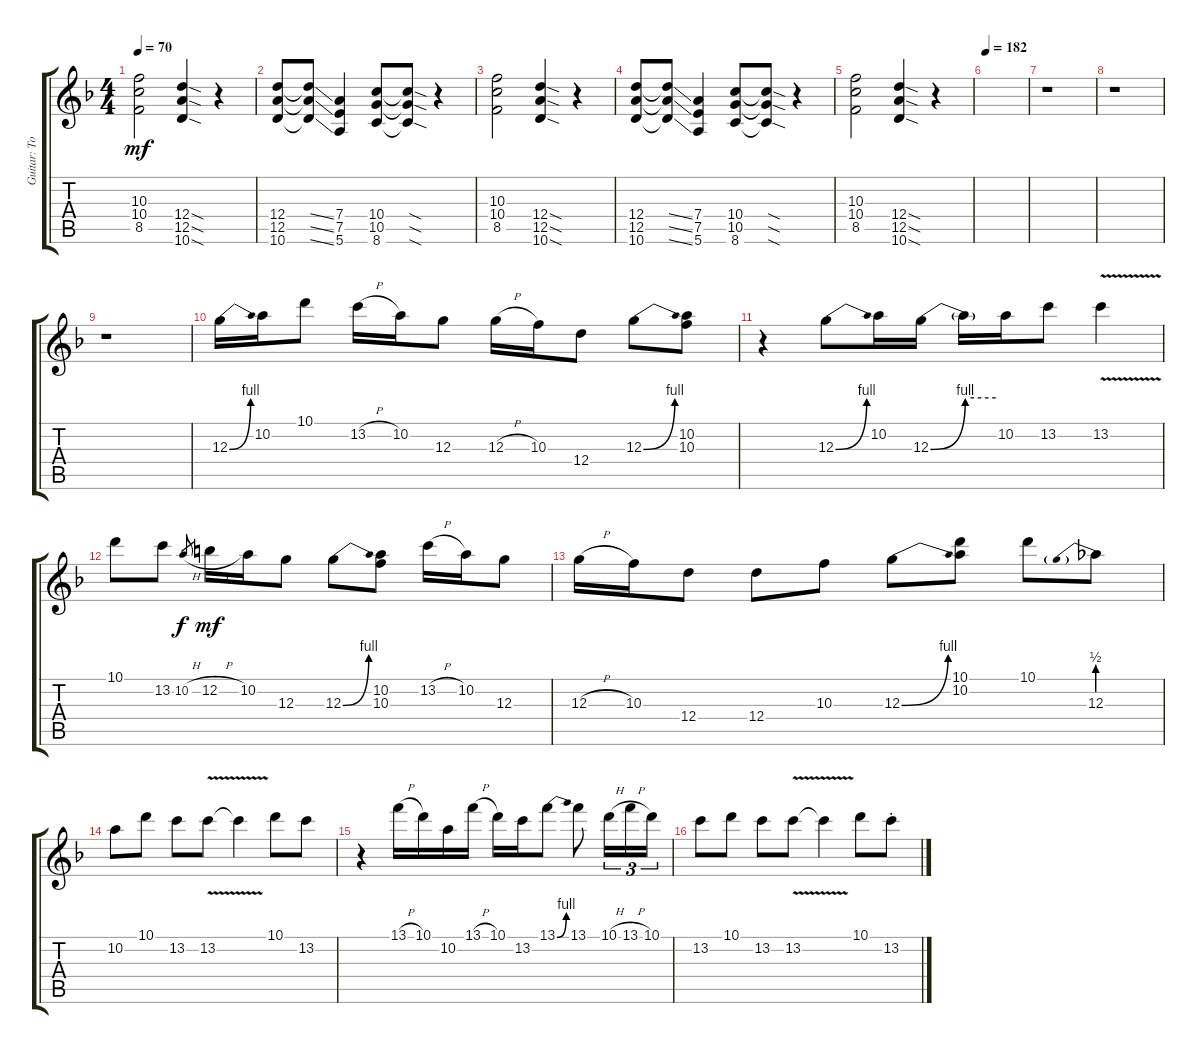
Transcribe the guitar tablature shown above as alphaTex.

\track ("Guitar: Tony" "Guitar: To") {instrument distortionguitar}
\staff {score tabs}
\tuning (E4 B3 G3 D3 A2 E2) {hide}
\ts (4 4)
\tempo 70
\clef g2
\ks f
(10.3 10.4 8.5).2{dy mf} (12.4{sod} 12.5{sod} 10.6{sod}).4 r.4 |
(12.4 12.5 10.6).8 (12.4{ss t} 12.5{ss t} 10.6{ss t}).8 (7.4 7.5 5.6).4 (10.4 10.5 8.6).8 (10.4{sod t} 10.5{sod t} 8.6{sod t}).8 r.4 |
(10.3 10.4 8.5).2 (12.4{sod} 12.5{sod} 10.6{sod}).4 r.4 |
(12.4 12.5 10.6).8 (12.4{ss t} 12.5{ss t} 10.6{ss t}).8 (7.4 7.5 5.6).4 (10.4 10.5 8.6).8 (10.4{sod t} 10.5{sod t} 8.6{sod t}).8 r.4 |
(10.3 10.4 8.5).2 (12.4{sod} 12.5{sod} 10.6{sod}).4 r.4 |
\tempo 182
|
r.1 |
r.1 |
r.1 |
12.3{be (bend 0 0 60 4)}.16 10.2.16 10.1.8 13.2{h}.16 10.2.16 12.3.8 12.3{h}.16 10.3.16 12.4.8 12.3{be (bend 0 0 60 4)}.8 (10.2 10.3).8 |
r.4 12.3{be (bend 0 0 60 4)}.8 10.2.16 12.3{be (bend 0 0 60 4)}.16 12.3{be (hold 0 4 60 4) t}.16 10.2.16 13.2.8 13.2{v}.4 |
10.1.8 13.2.8 10.2{h}.8{gr dy f} 12.2{h}.16{dy mf} 10.2.16 12.3.8 12.3{be (bend 0 0 60 4)}.8 (10.2 10.3).8 13.2{h}.16 10.2.16 12.3.8 |
12.3{h}.16 10.3.16 12.4.8 12.4.8 10.3.8 12.3{be (bend 0 0 60 4)}.8 (10.1 10.2).8 10.1.8 12.3{be (prebend 0 2 60 2)}.8 |
10.2.8 10.1.8 13.2.8 13.2{v}.8 13.2{v t}.4 10.1.8 13.2.8 |
r.4 13.1{h}.16 10.1.16 10.2.16 13.1{h}.16 10.1.16 13.2.16 13.1{be (bend 0 0 60 4)}.8 13.1.8 10.1{h}.16{tu (3 2)} 13.1{h}.16{tu (3 2)} 10.1.16{tu (3 2)} |
13.2.8 10.1.8 13.2.8 13.2{v}.8 13.2{v t}.4 10.1.8 13.2{st}.8
